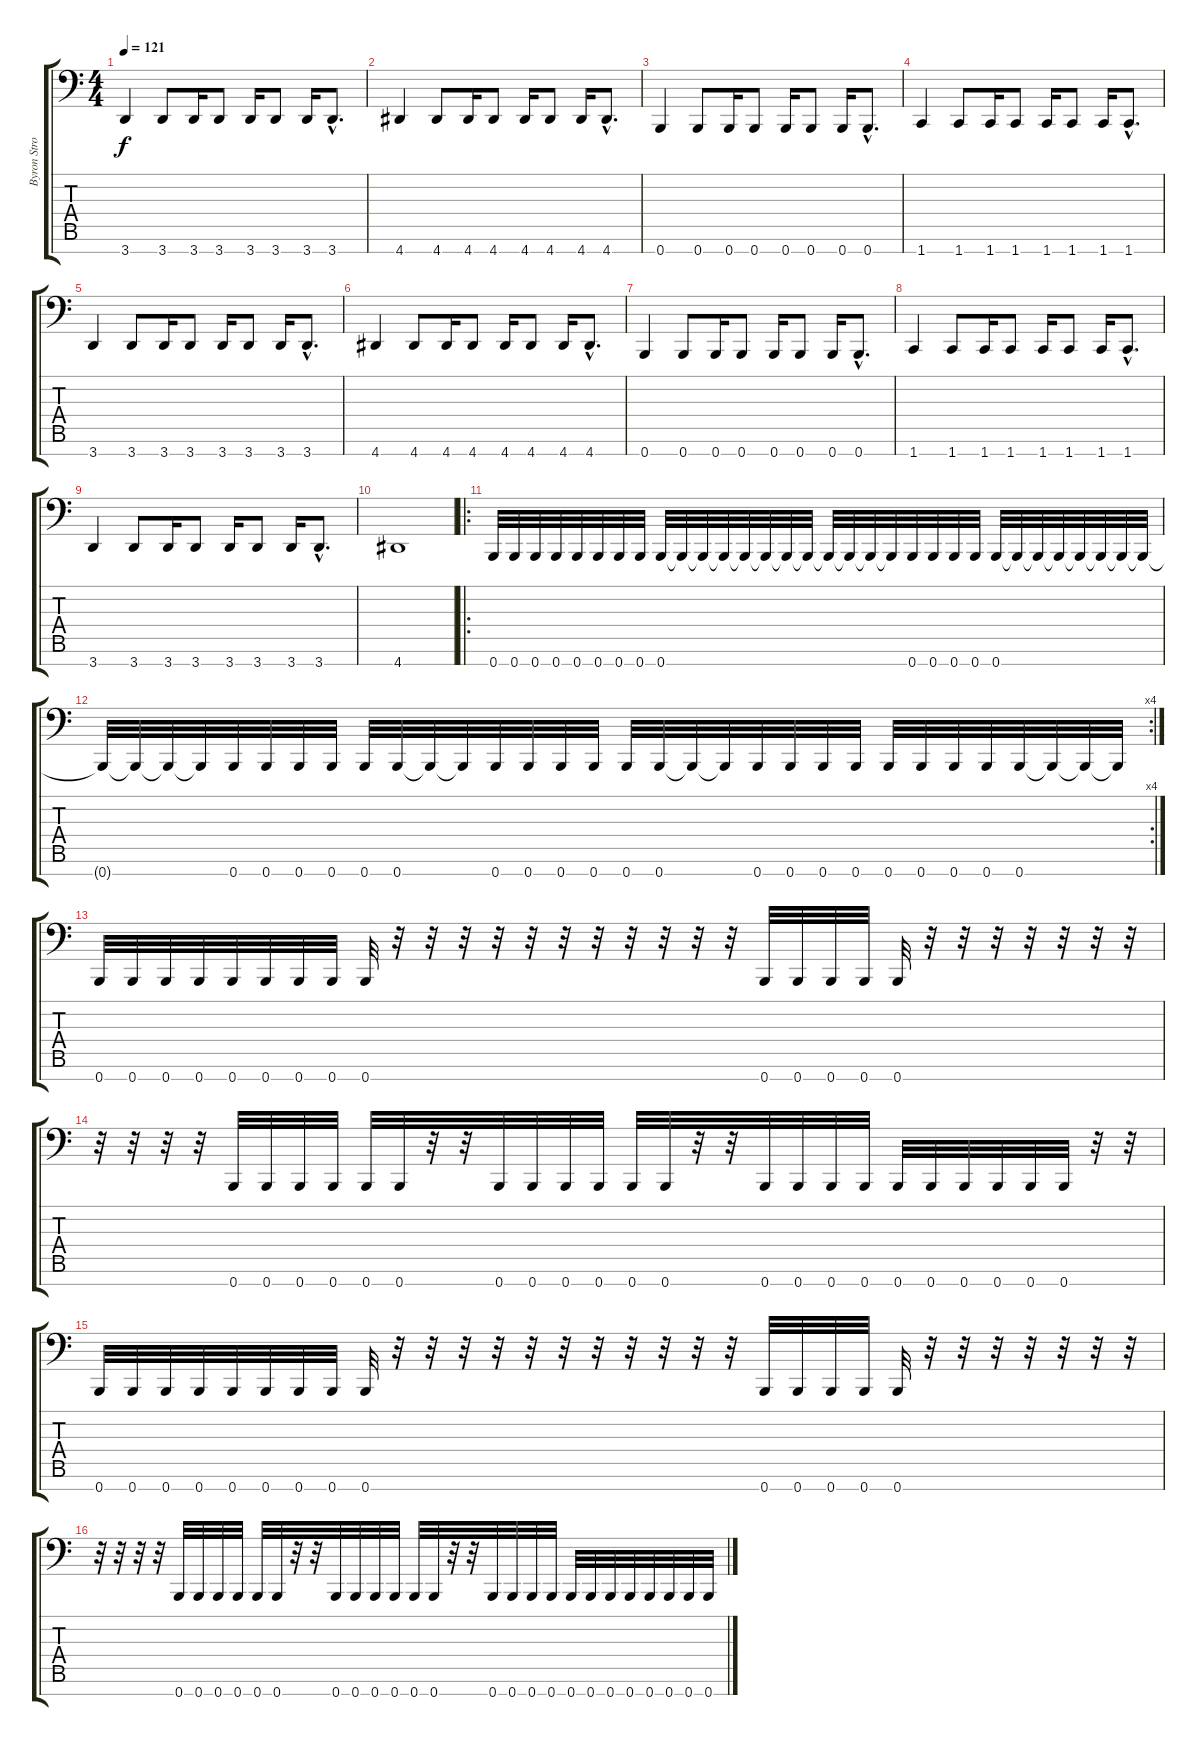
\track ("Byron Stroud" "Byron Stro") {instrument slapbass2}
\staff {score tabs}
\tuning (E3 B2 G2 D2 A1 E1 B0) {hide}
\ts (4 4)
\tempo 121
\clef f4
\ks c
3.7.4{dy f} 3.7.8 3.7.16 3.7.8 3.7.16 3.7.8 3.7.16 3.7{hac}.8{d} |
4.7.4 4.7.8 4.7.16 4.7.8 4.7.16 4.7.8 4.7.16 4.7{hac}.8{d} |
0.7.4 0.7.8 0.7.16 0.7.8 0.7.16 0.7.8 0.7.16 0.7{hac}.8{d} |
1.7.4 1.7.8 1.7.16 1.7.8 1.7.16 1.7.8 1.7.16 1.7{hac}.8{d} |
3.7.4 3.7.8 3.7.16 3.7.8 3.7.16 3.7.8 3.7.16 3.7{hac}.8{d} |
4.7.4 4.7.8 4.7.16 4.7.8 4.7.16 4.7.8 4.7.16 4.7{hac}.8{d} |
0.7.4 0.7.8 0.7.16 0.7.8 0.7.16 0.7.8 0.7.16 0.7{hac}.8{d} |
1.7.4 1.7.8 1.7.16 1.7.8 1.7.16 1.7.8 1.7.16 1.7{hac}.8{d} |
3.7.4 3.7.8 3.7.16 3.7.8 3.7.16 3.7.8 3.7.16 3.7{hac}.8{d} |
4.7.1 |
\ro
0.7.32 0.7.32 0.7.32 0.7.32 0.7.32 0.7.32 0.7.32 0.7.32 0.7.32 0.7{t}.32 0.7{t}.32 0.7{t}.32 0.7{t}.32 0.7{t}.32 0.7{t}.32 0.7{t}.32 0.7{t}.32 0.7{t}.32 0.7{t}.32 0.7{t}.32 0.7.32 0.7.32 0.7.32 0.7.32 0.7.32 0.7{t}.32 0.7{t}.32 0.7{t}.32 0.7{t}.32 0.7{t}.32 0.7{t}.32 0.7{t}.32 |
\rc 4
0.7{t}.32 0.7{t}.32 0.7{t}.32 0.7{t}.32 0.7.32 0.7.32 0.7.32 0.7.32 0.7.32 0.7.32 0.7{t}.32 0.7{t}.32 0.7.32 0.7.32 0.7.32 0.7.32 0.7.32 0.7.32 0.7{t}.32 0.7{t}.32 0.7.32 0.7.32 0.7.32 0.7.32 0.7.32 0.7.32 0.7.32 0.7.32 0.7.32 0.7{t}.32 0.7{t}.32 0.7{t}.32 |
0.7.32 0.7.32 0.7.32 0.7.32 0.7.32 0.7.32 0.7.32 0.7.32 0.7.32 r.32 r.32 r.32 r.32 r.32 r.32 r.32 r.32 r.32 r.32 r.32 0.7.32 0.7.32 0.7.32 0.7.32 0.7.32 r.32 r.32 r.32 r.32 r.32 r.32 r.32 |
r.32 r.32 r.32 r.32 0.7.32 0.7.32 0.7.32 0.7.32 0.7.32 0.7.32 r.32 r.32 0.7.32 0.7.32 0.7.32 0.7.32 0.7.32 0.7.32 r.32 r.32 0.7.32 0.7.32 0.7.32 0.7.32 0.7.32 0.7.32 0.7.32 0.7.32 0.7.32 0.7.32 r.32 r.32 |
0.7.32 0.7.32 0.7.32 0.7.32 0.7.32 0.7.32 0.7.32 0.7.32 0.7.32 r.32 r.32 r.32 r.32 r.32 r.32 r.32 r.32 r.32 r.32 r.32 0.7.32 0.7.32 0.7.32 0.7.32 0.7.32 r.32 r.32 r.32 r.32 r.32 r.32 r.32 |
r.32 r.32 r.32 r.32 0.7.32 0.7.32 0.7.32 0.7.32 0.7.32 0.7.32 r.32 r.32 0.7.32 0.7.32 0.7.32 0.7.32 0.7.32 0.7.32 r.32 r.32 0.7.32 0.7.32 0.7.32 0.7.32 0.7.32 0.7.32 0.7.32 0.7.32 0.7.32 0.7.32 0.7.32 0.7.32
